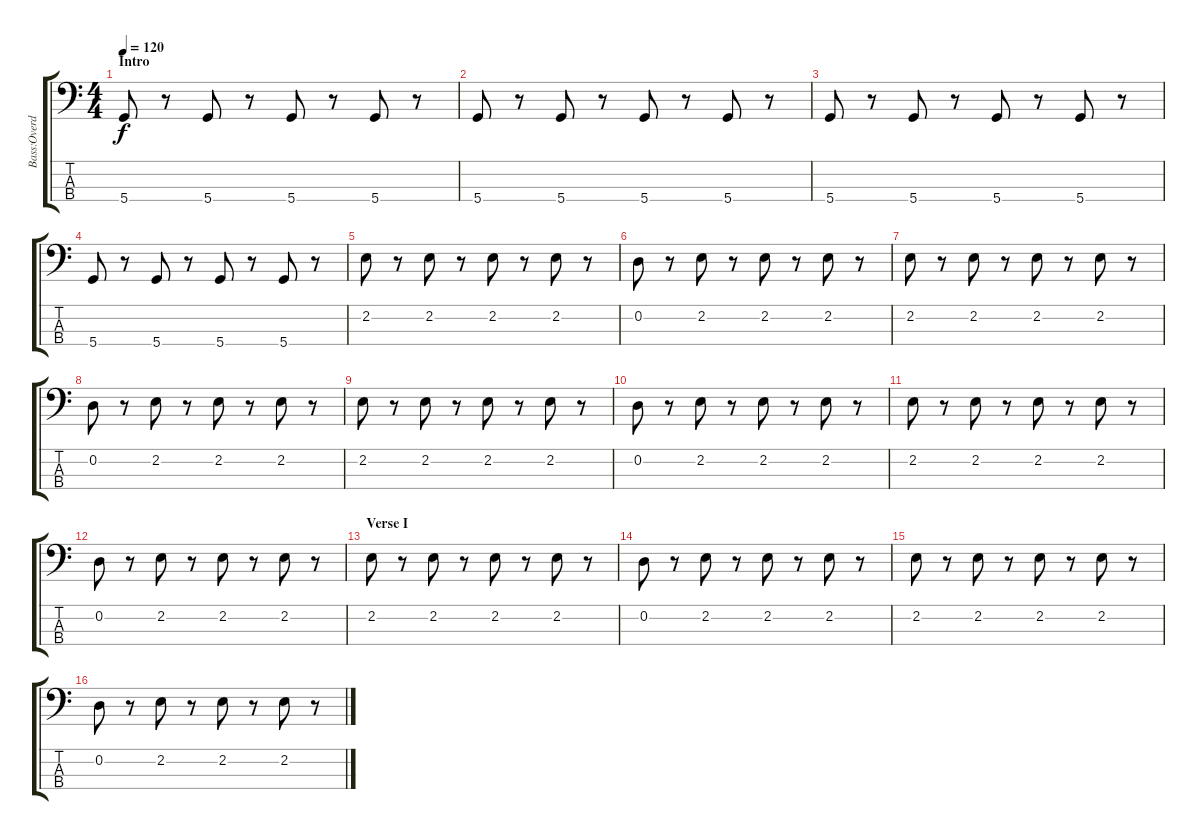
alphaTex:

\track ("Bass:Overdub" "Bass:Overd") {instrument electricbasspick}
\staff {score tabs}
\tuning (G2 D2 A1 D1) {hide}
\ts (4 4)
\section ("" "Intro")
\tempo 120
\clef f4
\ks c
5.4.8{dy f instrument electricbasspick} r.8 5.4.8 r.8 5.4.8 r.8 5.4.8 r.8 |
5.4.8 r.8 5.4.8 r.8 5.4.8 r.8 5.4.8 r.8 |
5.4.8 r.8 5.4.8 r.8 5.4.8 r.8 5.4.8 r.8 |
5.4.8 r.8 5.4.8 r.8 5.4.8 r.8 5.4.8 r.8 |
2.2.8 r.8 2.2.8 r.8 2.2.8 r.8 2.2.8 r.8 |
0.2.8 r.8 2.2.8 r.8 2.2.8 r.8 2.2.8 r.8 |
2.2.8 r.8 2.2.8 r.8 2.2.8 r.8 2.2.8 r.8 |
0.2.8 r.8 2.2.8 r.8 2.2.8 r.8 2.2.8 r.8 |
2.2.8 r.8 2.2.8 r.8 2.2.8 r.8 2.2.8 r.8 |
0.2.8 r.8 2.2.8 r.8 2.2.8 r.8 2.2.8 r.8 |
2.2.8 r.8 2.2.8 r.8 2.2.8 r.8 2.2.8 r.8 |
0.2.8 r.8 2.2.8 r.8 2.2.8 r.8 2.2.8 r.8 |
\section ("" "Verse I")
2.2.8 r.8 2.2.8 r.8 2.2.8 r.8 2.2.8 r.8 |
0.2.8 r.8 2.2.8 r.8 2.2.8 r.8 2.2.8 r.8 |
2.2.8 r.8 2.2.8 r.8 2.2.8 r.8 2.2.8 r.8 |
0.2.8 r.8 2.2.8 r.8 2.2.8 r.8 2.2.8 r.8
